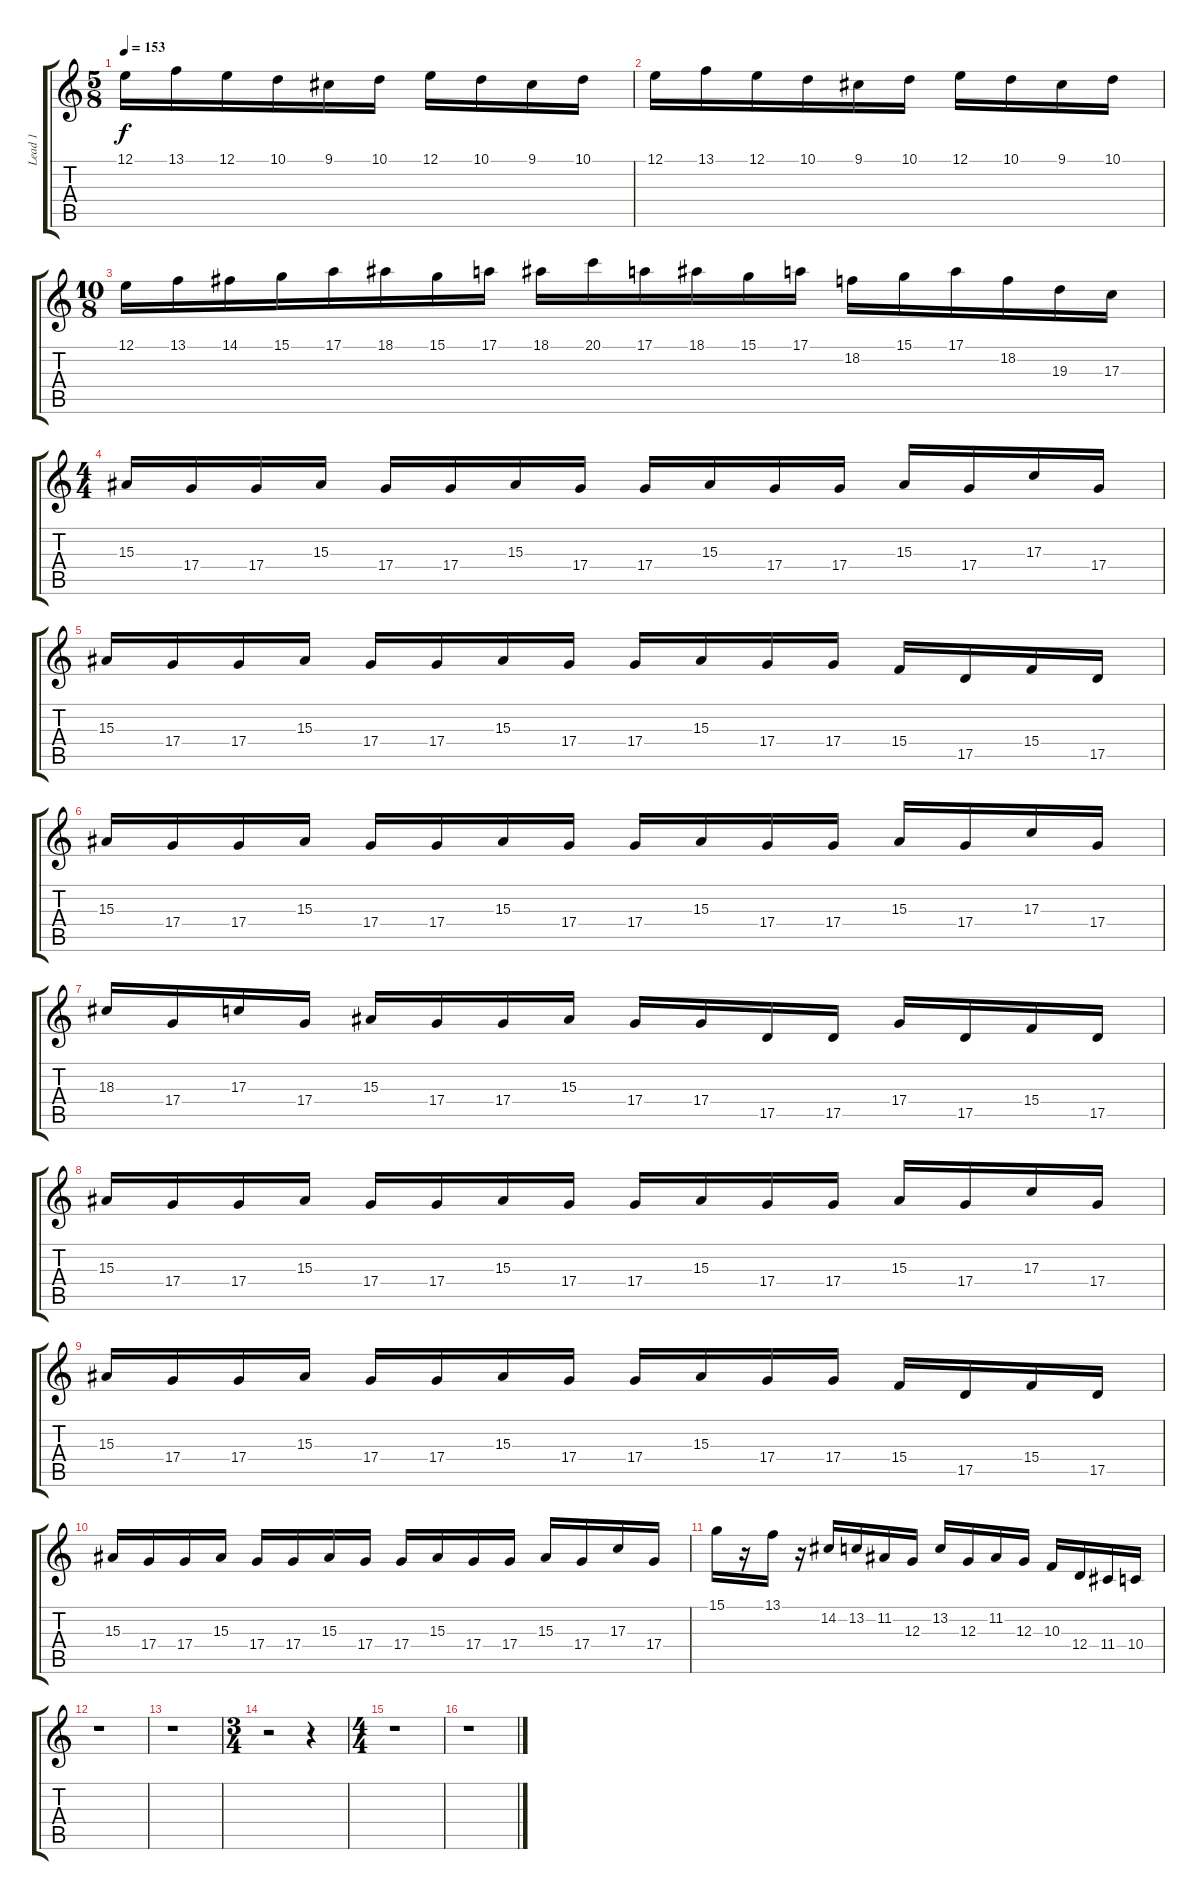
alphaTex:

\track ("Lead 1" "Lead 1") {instrument lead2sawtooth}
\staff {score tabs}
\tuning (E4 B3 G3 D3 A2 E2) {hide}
\ts (5 8)
\tempo 153
\clef g2
\ks c
12.1.16{dy f} 13.1.16 12.1.16 10.1.16 9.1.16 10.1.16 12.1.16 10.1.16 9.1.16 10.1.16 |
12.1.16 13.1.16 12.1.16 10.1.16 9.1.16 10.1.16 12.1.16 10.1.16 9.1.16 10.1.16 |
\ts (10 8)
12.1.16 13.1.16 14.1.16 15.1.16 17.1.16 18.1.16 15.1.16 17.1.16 18.1.16 20.1.16 17.1.16 18.1.16 15.1.16 17.1.16 18.2.16 15.1.16 17.1.16 18.2.16 19.3.16 17.3.16 |
\ts (4 4)
15.3.16 17.4.16 17.4.16 15.3.16 17.4.16 17.4.16 15.3.16 17.4.16 17.4.16 15.3.16 17.4.16 17.4.16 15.3.16 17.4.16 17.3.16 17.4.16 |
15.3.16 17.4.16 17.4.16 15.3.16 17.4.16 17.4.16 15.3.16 17.4.16 17.4.16 15.3.16 17.4.16 17.4.16 15.4.16 17.5.16 15.4.16 17.5.16 |
15.3.16 17.4.16 17.4.16 15.3.16 17.4.16 17.4.16 15.3.16 17.4.16 17.4.16 15.3.16 17.4.16 17.4.16 15.3.16 17.4.16 17.3.16 17.4.16 |
18.3.16 17.4.16 17.3.16 17.4.16 15.3.16 17.4.16 17.4.16 15.3.16 17.4.16 17.4.16 17.5.16 17.5.16 17.4.16 17.5.16 15.4.16 17.5.16 |
15.3.16 17.4.16 17.4.16 15.3.16 17.4.16 17.4.16 15.3.16 17.4.16 17.4.16 15.3.16 17.4.16 17.4.16 15.3.16 17.4.16 17.3.16 17.4.16 |
15.3.16 17.4.16 17.4.16 15.3.16 17.4.16 17.4.16 15.3.16 17.4.16 17.4.16 15.3.16 17.4.16 17.4.16 15.4.16 17.5.16 15.4.16 17.5.16 |
15.3.16 17.4.16 17.4.16 15.3.16 17.4.16 17.4.16 15.3.16 17.4.16 17.4.16 15.3.16 17.4.16 17.4.16 15.3.16 17.4.16 17.3.16 17.4.16 |
15.1.16 r.16 13.1.16 r.16 14.2.16 13.2.16 11.2.16 12.3.16 13.2.16 12.3.16 11.2.16 12.3.16 10.3.16 12.4.16 11.4.16 10.4.16 |
r.1 |
r.1 |
\ts (3 4)
r.2 r.4 |
\ts (4 4)
r.1 |
r.1
